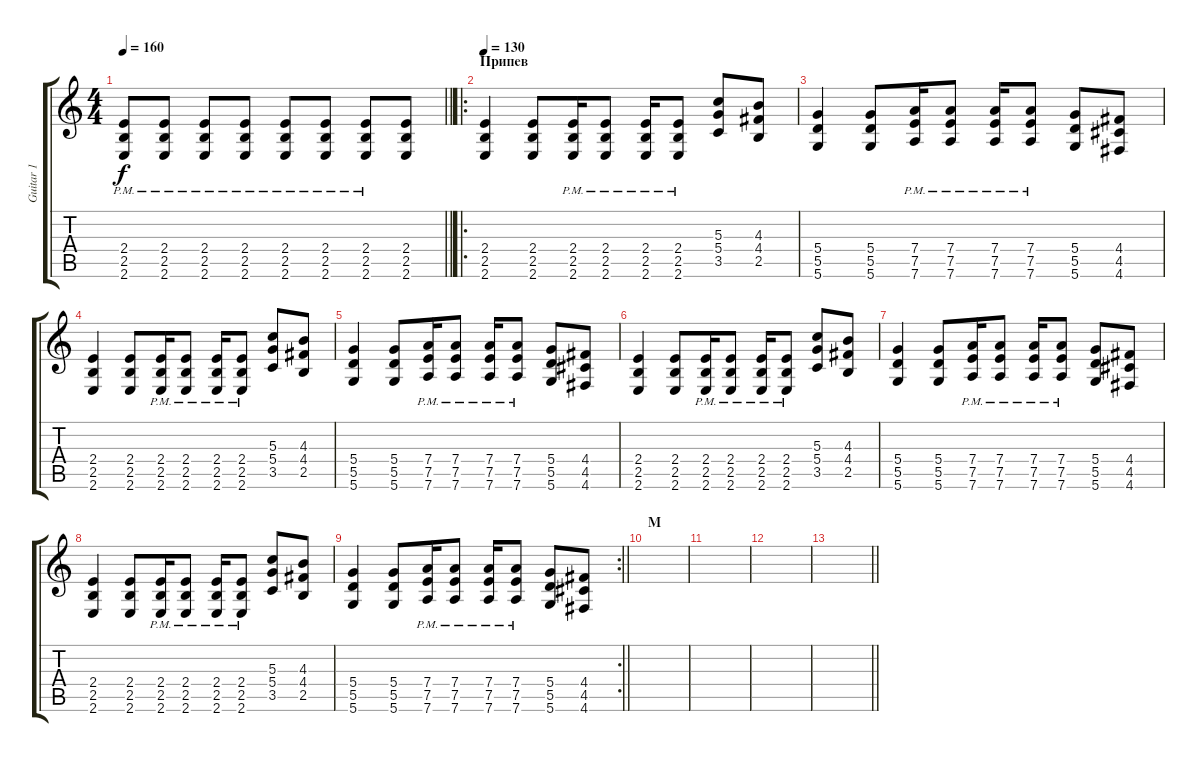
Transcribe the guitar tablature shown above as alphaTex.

\track ("Guitar 1" "Guitar 1") {instrument electricguitarmuted}
\staff {score tabs}
\tuning (E4 B3 G3 D3 A2 D2) {hide}
\ts (4 4)
\tempo 160
\clef g2
\barLineRight lightlight
\ks c
(2.4{pm} 2.5{pm} 2.6{pm}).8{dy f} (2.4{pm} 2.5{pm} 2.6{pm}).8 (2.4{pm} 2.5{pm} 2.6{pm}).8 (2.4{pm} 2.5{pm} 2.6{pm}).8 (2.4{pm} 2.5{pm} 2.6{pm}).8 (2.4{pm} 2.5{pm} 2.6{pm}).8 (2.4{pm} 2.5{pm} 2.6{pm}).8 (2.4 2.5 2.6).8 |
\ro
\section ("" "Припев")
\tempo 130
(2.4 2.5 2.6).4{balance 0 instrument overdrivenguitar} (2.4 2.5 2.6).8 (2.4{pm} 2.5{pm} 2.6{pm}).16 (2.4{pm} 2.5{pm} 2.6{pm}).8 (2.4{pm} 2.5{pm} 2.6{pm}).16 (2.4{pm} 2.5{pm} 2.6{pm}).8 (5.3 5.4 3.5).8 (4.3 4.4 2.5).8 |
(5.4 5.5 5.6).4 (5.4 5.5 5.6).8 (7.4{pm} 7.5{pm} 7.6).16 (7.4{pm} 7.5{pm} 7.6).8 (7.4{pm} 7.5{pm} 7.6).16 (7.4{pm} 7.5{pm} 7.6).8 (5.4 5.5 5.6).8 (4.4 4.5 4.6).8 |
(2.4 2.5 2.6).4{balance 0 instrument overdrivenguitar} (2.4 2.5 2.6).8 (2.4{pm} 2.5{pm} 2.6{pm}).16 (2.4{pm} 2.5{pm} 2.6{pm}).8 (2.4{pm} 2.5{pm} 2.6{pm}).16 (2.4{pm} 2.5{pm} 2.6{pm}).8 (5.3 5.4 3.5).8 (4.3 4.4 2.5).8 |
(5.4 5.5 5.6).4 (5.4 5.5 5.6).8 (7.4{pm} 7.5{pm} 7.6).16 (7.4{pm} 7.5{pm} 7.6).8 (7.4{pm} 7.5{pm} 7.6).16 (7.4{pm} 7.5{pm} 7.6).8 (5.4 5.5 5.6).8 (4.4 4.5 4.6).8 |
(2.4 2.5 2.6).4{balance 0 instrument overdrivenguitar} (2.4 2.5 2.6).8 (2.4{pm} 2.5{pm} 2.6{pm}).16 (2.4{pm} 2.5{pm} 2.6{pm}).8 (2.4{pm} 2.5{pm} 2.6{pm}).16 (2.4{pm} 2.5{pm} 2.6{pm}).8 (5.3 5.4 3.5).8 (4.3 4.4 2.5).8 |
(5.4 5.5 5.6).4 (5.4 5.5 5.6).8 (7.4{pm} 7.5{pm} 7.6).16 (7.4{pm} 7.5{pm} 7.6).8 (7.4{pm} 7.5{pm} 7.6).16 (7.4{pm} 7.5{pm} 7.6).8 (5.4 5.5 5.6).8 (4.4 4.5 4.6).8 |
(2.4 2.5 2.6).4{balance 0 instrument overdrivenguitar} (2.4 2.5 2.6).8 (2.4{pm} 2.5{pm} 2.6{pm}).16 (2.4{pm} 2.5{pm} 2.6{pm}).8 (2.4{pm} 2.5{pm} 2.6{pm}).16 (2.4{pm} 2.5{pm} 2.6{pm}).8 (5.3 5.4 3.5).8 (4.3 4.4 2.5).8 |
\rc 2
\barLineRight lightlight
(5.4 5.5 5.6).4 (5.4 5.5 5.6).8 (7.4{pm} 7.5{pm} 7.6).16 (7.4{pm} 7.5{pm} 7.6).8 (7.4{pm} 7.5{pm} 7.6).16 (7.4{pm} 7.5{pm} 7.6).8 (5.4 5.5 5.6).8 (4.4 4.5 4.6).8 |
\section ("" "М")
|
|
|
\barLineRight lightlight
